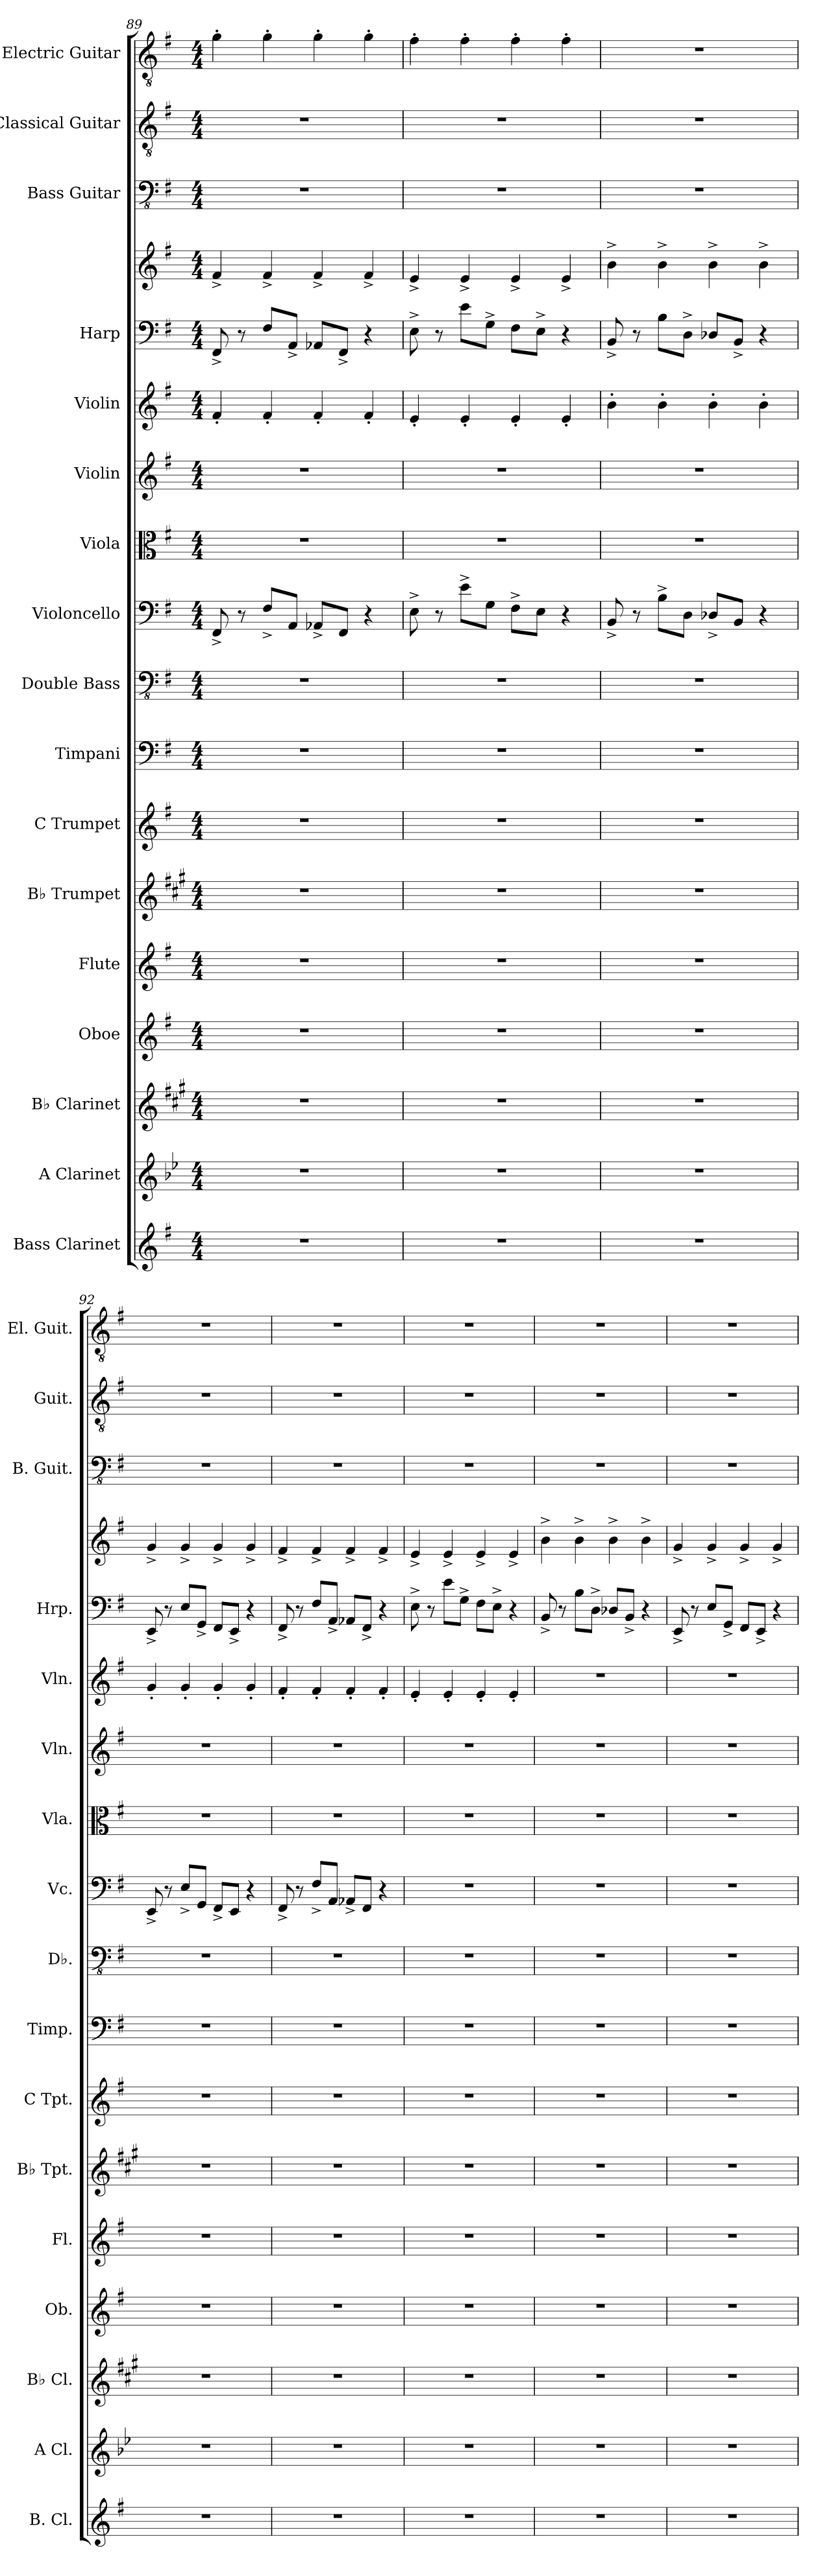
**kern	**kern	**kern	**kern	**kern	**kern	**kern	**kern	**kern	**kern	**kern	**kern	**kern	**kern	**kern	**kern	**kern	**kern
*part17	*part16	*part15	*part14	*part13	*part12	*part11	*part10	*part9	*part8	*part7	*part6	*part5	*part4	*part4	*part3	*part2	*part1
*staff18	*staff17	*staff16	*staff15	*staff14	*staff13	*staff12	*staff11	*staff10	*staff9	*staff8	*staff7	*staff6	*staff5	*staff4	*staff3	*staff2	*staff1
*I"Bass Clarinet	*I"A Clarinet	*I"B♭ Clarinet	*I"Oboe	*I"Flute	*I"B♭ Trumpet	*I"C Trumpet	*I"Timpani	*I"Double Bass	*I"Violoncello	*I"Viola	*I"Violin	*I"Violin	*I"Harp	*	*I"Bass Guitar	*I"Classical Guitar	*I"Electric Guitar
*I'B. Cl.	*I'A Cl.	*I'B♭ Cl.	*I'Ob.	*I'Fl.	*I'B♭ Tpt.	*I'C Tpt.	*I'Timp.	*I'Db.	*I'Vc.	*I'Vla.	*I'Vln.	*I'Vln.	*I'Hrp.	*	*I'B. Guit.	*I'Guit.	*I'El. Guit.
*clefG2	*clefG2	*clefG2	*clefG2	*clefG2	*clefG2	*clefG2	*clefF4	*clefFv4	*clefF4	*clefC3	*clefG2	*clefG2	*clefF4	*clefG2	*clefFv4	*clefGv2	*clefGv2
*ITrd8c14	*ITrd2c3	*ITrd1c2	*	*	*ITrd1c2	*	*	*ITrd7c12	*	*	*	*	*	*	*	*	*
*k[f#]	*k[f#]	*k[f#]	*k[f#]	*k[f#]	*k[f#]	*k[f#]	*k[f#]	*k[f#]	*k[f#]	*k[f#]	*k[f#]	*k[f#]	*k[f#]	*k[f#]	*k[f#]	*k[f#]	*k[f#]
*M4/4	*M4/4	*M4/4	*M4/4	*M4/4	*M4/4	*M4/4	*M4/4	*M4/4	*M4/4	*M4/4	*M4/4	*M4/4	*M4/4	*M4/4	*M4/4	*M4/4	*M4/4
=89	=89	=89	=89	=89	=89	=89	=89	=89	=89	=89	=89	=89	=89	=89	=89	=89	=89
1r	1r	1r	1r	1r	1r	1r	1r	1r	8FF#^/	1r	1r	4f#'/	8FF#^/	4f#^/	1r	1r	4g'\
.	.	.	.	.	.	.	.	.	8r	.	.	.	8r	.	.	.	.
.	.	.	.	.	.	.	.	.	8F#^/L	.	.	4f#'/	8F#/L	4f#^/	.	.	4g'\
.	.	.	.	.	.	.	.	.	8AA/J	.	.	.	8AA^/J	.	.	.	.
.	.	.	.	.	.	.	.	.	8AA-X^/L	.	.	4f#'/	8AA-X/L	4f#^/	.	.	4g'\
.	.	.	.	.	.	.	.	.	8FF#/J	.	.	.	8FF#^/J	.	.	.	.
.	.	.	.	.	.	.	.	.	4r	.	.	4f#'/	4r	4f#^/	.	.	4g'\
=90	=90	=90	=90	=90	=90	=90	=90	=90	=90	=90	=90	=90	=90	=90	=90	=90	=90
1r	1r	1r	1r	1r	1r	1r	1r	1r	8E^\	1r	1r	4e'/	8E^\	4e^/	1r	1r	4f#'\
.	.	.	.	.	.	.	.	.	8r	.	.	.	8r	.	.	.	.
.	.	.	.	.	.	.	.	.	8e^\L	.	.	4e'/	8e\L	4e^/	.	.	4f#'\
.	.	.	.	.	.	.	.	.	8G\J	.	.	.	8G^\J	.	.	.	.
.	.	.	.	.	.	.	.	.	8F#^\L	.	.	4e'/	8F#\L	4e^/	.	.	4f#'\
.	.	.	.	.	.	.	.	.	8E\J	.	.	.	8E^\J	.	.	.	.
.	.	.	.	.	.	.	.	.	4r	.	.	4e'/	4r	4e^/	.	.	4f#'\
=91	=91	=91	=91	=91	=91	=91	=91	=91	=91	=91	=91	=91	=91	=91	=91	=91	=91
1r	1r	1r	1r	1r	1r	1r	1r	1r	8BB^/	1r	1r	4b'\	8BB^/	4b^\	1r	1r	1r
.	.	.	.	.	.	.	.	.	8r	.	.	.	8r	.	.	.	.
.	.	.	.	.	.	.	.	.	8B^\L	.	.	4b'\	8B\L	4b^\	.	.	.
.	.	.	.	.	.	.	.	.	8D\J	.	.	.	8D^\J	.	.	.	.
.	.	.	.	.	.	.	.	.	8D-X^/L	.	.	4b'\	8D-X/L	4b^\	.	.	.
.	.	.	.	.	.	.	.	.	8BB/J	.	.	.	8BB^/J	.	.	.	.
.	.	.	.	.	.	.	.	.	4r	.	.	4b'\	4r	4b^\	.	.	.
=92	=92	=92	=92	=92	=92	=92	=92	=92	=92	=92	=92	=92	=92	=92	=92	=92	=92
1r	1r	1r	1r	1r	1r	1r	1r	1r	8EE^/	1r	1r	4g'/	8EE^/	4g^/	1r	1r	1r
.	.	.	.	.	.	.	.	.	8r	.	.	.	8r	.	.	.	.
.	.	.	.	.	.	.	.	.	8E^/L	.	.	4g'/	8E/L	4g^/	.	.	.
.	.	.	.	.	.	.	.	.	8GG/J	.	.	.	8GG^/J	.	.	.	.
.	.	.	.	.	.	.	.	.	8FF#^/L	.	.	4g'/	8FF#/L	4g^/	.	.	.
.	.	.	.	.	.	.	.	.	8EE/J	.	.	.	8EE^/J	.	.	.	.
.	.	.	.	.	.	.	.	.	4r	.	.	4g'/	4r	4g^/	.	.	.
!!LO:PB:g=z
=93	=93	=93	=93	=93	=93	=93	=93	=93	=93	=93	=93	=93	=93	=93	=93	=93	=93
1r	1r	1r	1r	1r	1r	1r	1r	1r	8FF#^/	1r	1r	4f#'/	8FF#^/	4f#^/	1r	1r	1r
.	.	.	.	.	.	.	.	.	8r	.	.	.	8r	.	.	.	.
.	.	.	.	.	.	.	.	.	8F#^/L	.	.	4f#'/	8F#/L	4f#^/	.	.	.
.	.	.	.	.	.	.	.	.	8AA/J	.	.	.	8AA^/J	.	.	.	.
.	.	.	.	.	.	.	.	.	8AA-X^/L	.	.	4f#'/	8AA-X/L	4f#^/	.	.	.
.	.	.	.	.	.	.	.	.	8FF#/J	.	.	.	8FF#^/J	.	.	.	.
.	.	.	.	.	.	.	.	.	4r	.	.	4f#'/	4r	4f#^/	.	.	.
=94	=94	=94	=94	=94	=94	=94	=94	=94	=94	=94	=94	=94	=94	=94	=94	=94	=94
1r	1r	1r	1r	1r	1r	1r	1r	1r	1r	1r	1r	4e'/	8E^\	4e^/	1r	1r	1r
.	.	.	.	.	.	.	.	.	.	.	.	.	8r	.	.	.	.
.	.	.	.	.	.	.	.	.	.	.	.	4e'/	8e\L	4e^/	.	.	.
.	.	.	.	.	.	.	.	.	.	.	.	.	8G^\J	.	.	.	.
.	.	.	.	.	.	.	.	.	.	.	.	4e'/	8F#\L	4e^/	.	.	.
.	.	.	.	.	.	.	.	.	.	.	.	.	8E^\J	.	.	.	.
.	.	.	.	.	.	.	.	.	.	.	.	4e'/	4r	4e^/	.	.	.
=95	=95	=95	=95	=95	=95	=95	=95	=95	=95	=95	=95	=95	=95	=95	=95	=95	=95
1r	1r	1r	1r	1r	1r	1r	1r	1r	1r	1r	1r	1r	8BB^/	4b^\	1r	1r	1r
.	.	.	.	.	.	.	.	.	.	.	.	.	8r	.	.	.	.
.	.	.	.	.	.	.	.	.	.	.	.	.	8B\L	4b^\	.	.	.
.	.	.	.	.	.	.	.	.	.	.	.	.	8D^\J	.	.	.	.
.	.	.	.	.	.	.	.	.	.	.	.	.	8D-X/L	4b^\	.	.	.
.	.	.	.	.	.	.	.	.	.	.	.	.	8BB^/J	.	.	.	.
.	.	.	.	.	.	.	.	.	.	.	.	.	4r	4b^\	.	.	.
=96	=96	=96	=96	=96	=96	=96	=96	=96	=96	=96	=96	=96	=96	=96	=96	=96	=96
1r	1r	1r	1r	1r	1r	1r	1r	1r	1r	1r	1r	1r	8EE^/	4g^/	1r	1r	1r
.	.	.	.	.	.	.	.	.	.	.	.	.	8r	.	.	.	.
.	.	.	.	.	.	.	.	.	.	.	.	.	8E/L	4g^/	.	.	.
.	.	.	.	.	.	.	.	.	.	.	.	.	8GG^/J	.	.	.	.
.	.	.	.	.	.	.	.	.	.	.	.	.	8FF#/L	4g^/	.	.	.
.	.	.	.	.	.	.	.	.	.	.	.	.	8EE^/J	.	.	.	.
.	.	.	.	.	.	.	.	.	.	.	.	.	4r	4g^/	.	.	.
=	=	=	=	=	=	=	=	=	=	=	=	=	=	=	=	=	=
*-	*-	*-	*-	*-	*-	*-	*-	*-	*-	*-	*-	*-	*-	*-	*-	*-	*-
